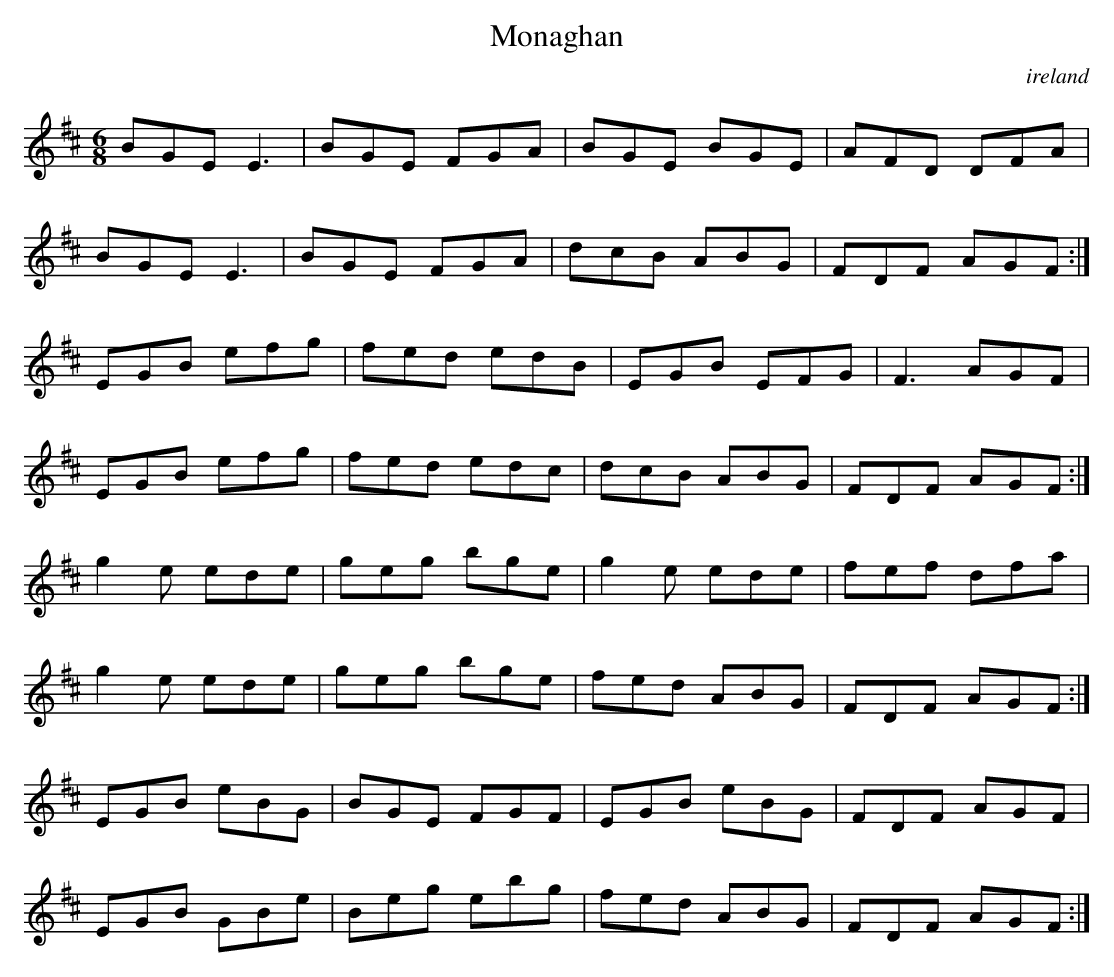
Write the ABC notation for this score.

X:1
T:Monaghan
O:ireland
M:6/8
L:1/8
K:E Dorian
BGE E3|BGE FGA|BGE BGE|AFD DFA|!
BGE E3|BGE FGA|dcB ABG|FDF AGF:|!
EGB efg|fed edB|EGB EFG|F3 AGF|!
EGB efg|fed edc|dcB ABG|FDF AGF:|!
g2e ede|geg bge|g2e ede|fef dfa|!
g2e ede|geg bge|fed ABG|FDF AGF:|!
EGB eBG|BGE FGF|EGB eBG|FDF AGF|!
EGB GBe|Beg ebg|fed ABG|FDF AGF:|!
